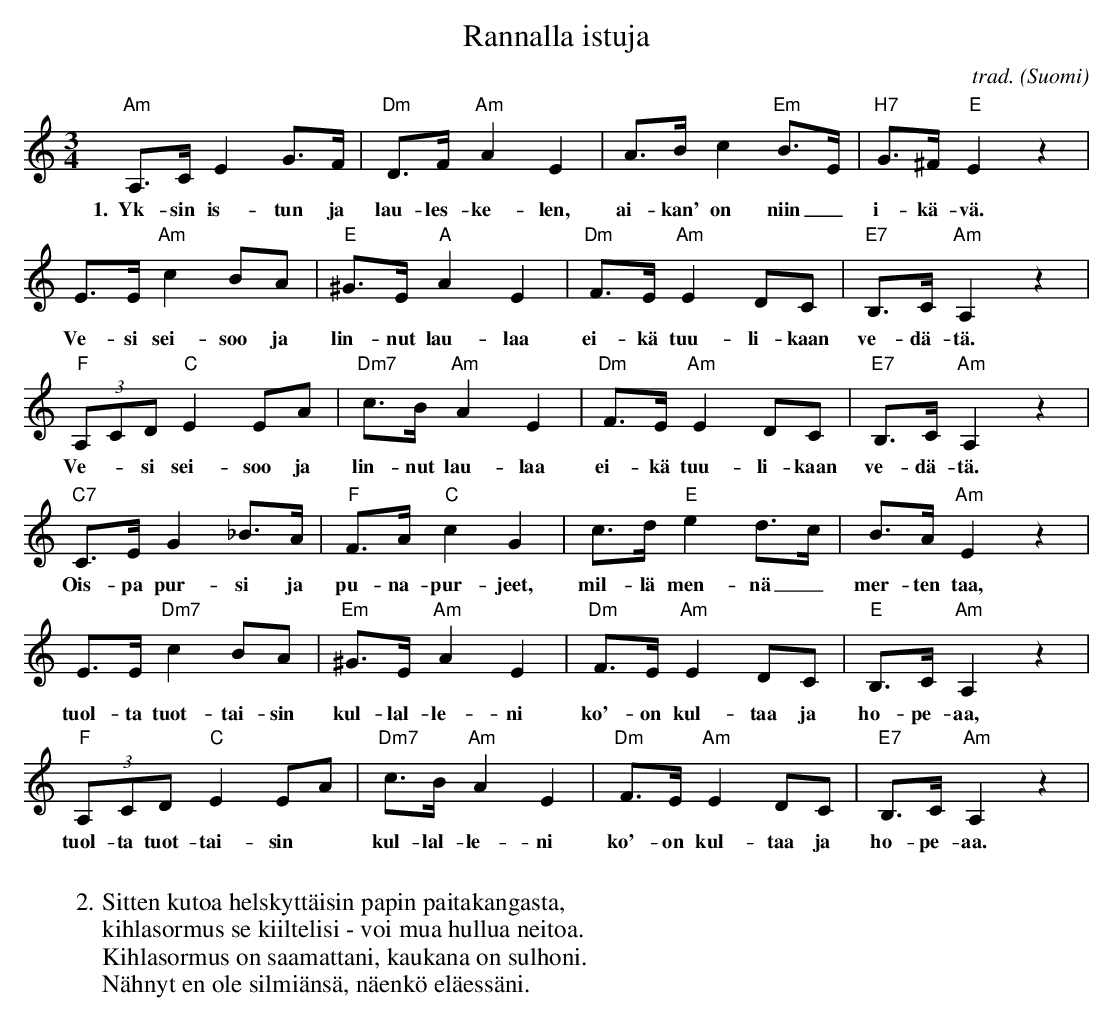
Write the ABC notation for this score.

X:1
T:Rannalla istuja
C:trad.
O:Suomi
M:3/4
L:1/8
K:Am
"Am" A,>C E2 G>F | "Dm" D>F "Am" A2 E2 | A>B c2 "Em" B>E | "H7" G>^F "E" E2 z2 |
w:1.~~Yk-sin is-tun ja | lau-les-ke-len, | ai-kan' on niin_ | i-kä-vä.
E>E "Am" c2 BA | "E" ^G>E "A" A2 E2 | "Dm" F>E "Am" E2 DC | "E7" B,>C "Am" A,2 z2 |
w:Ve-si sei-soo ja | lin-nut lau-laa | ei-kä tuu-li-kaan | ve-dä-tä.
"F" (3A,CD "C" E2 EA | "Dm7" c>B "Am" A2 E2 | "Dm" F>E "Am" E2 DC | "E7" B,>C "Am" A,2 z2 |
w:Ve--si sei-soo ja | lin-nut lau-laa | ei-kä tuu-li-kaan | ve-dä-tä.
"C7" C>E G2 _B>A | "F" F>A "C" c2 G2 | c>d "E" e2 d>c | B>A "Am" E2 z2 |
w:Ois-pa pur-si ja | pu-na-pur-jeet, | mil-lä men-nä_ | mer-ten taa,
E>E "Dm7" c2 BA | "Em" ^G>E "Am" A2 E2 | "Dm" F>E "Am" E2 DC | "E" B,>C "Am" A,2 z2 |
w:tuol-ta tuot-tai-sin | kul-lal-le-ni | ko'-on kul-taa ja | ho-pe-aa,
"F" (3A,CD "C" E2 EA | "Dm7" c>B "Am" A2 E2 | "Dm" F>E "Am" E2 DC | "E7" B,>C "Am" A,2 z2 |
w:tuol-ta tuot-tai-sin | kul-lal-le-ni | ko'-on kul-taa ja | ho-pe-aa.
W:
W:2. Sitten kutoa helskyttäisin papin paitakangasta,
W:kihlasormus se kiiltelisi - voi mua hullua neitoa.
W:Kihlasormus on saamattani, kaukana on sulhoni.
W:Nähnyt en ole silmiänsä, näenkö eläessäni.
